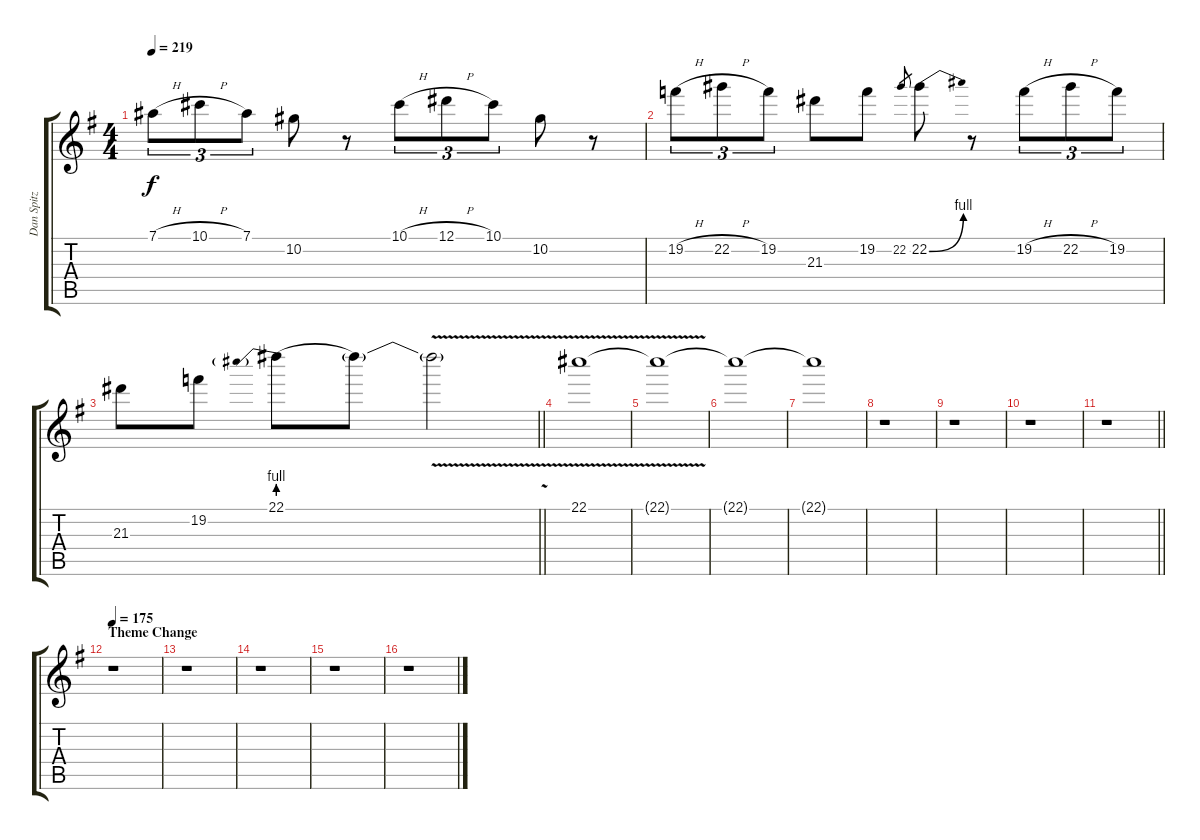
\track ("Dan Spitz Lead 2" "Dan Spitz ") {instrument overdrivenguitar}
\staff {score tabs}
\tuning (Eb4 Bb3 Gb3 Db3 Ab2 Eb2) {hide}
\ts (4 4)
\tempo 219
\clef g2
\ks g
7.1{h}.8{tu (3 2) dy f} 10.1{h}.8{tu (3 2)} 7.1.8{tu (3 2)} 10.2.8 r.8 10.1{h}.8{tu (3 2)} 12.1{h}.8{tu (3 2)} 10.1.8{tu (3 2)} 10.2.8 r.8 |
19.2{h}.8{tu (3 2)} 22.2{h}.8{tu (3 2)} 19.2.8{tu (3 2)} 21.3.8 19.2.8 22.2.8{gr} 22.2{be (bend 0 0 60 4)}.8 r.8 19.2{h}.8{tu (3 2)} 22.2{h}.8{tu (3 2)} 19.2.8{tu (3 2)} |
\barLineRight lightlight
21.3.8 19.2.8 22.1{be (prebend 0 4 60 4)}.8 22.1{t}.8 22.1{v t}.2 |
22.1{v}.1 |
22.1{t}.1 |
22.1{t}.1 |
22.1{t}.1 |
r.1 |
r.1 |
r.1 |
\barLineRight lightlight
r.1 |
\section ("" "Theme Change")
\tempo 175
r.1 |
r.1 |
r.1 |
r.1 |
r.1
